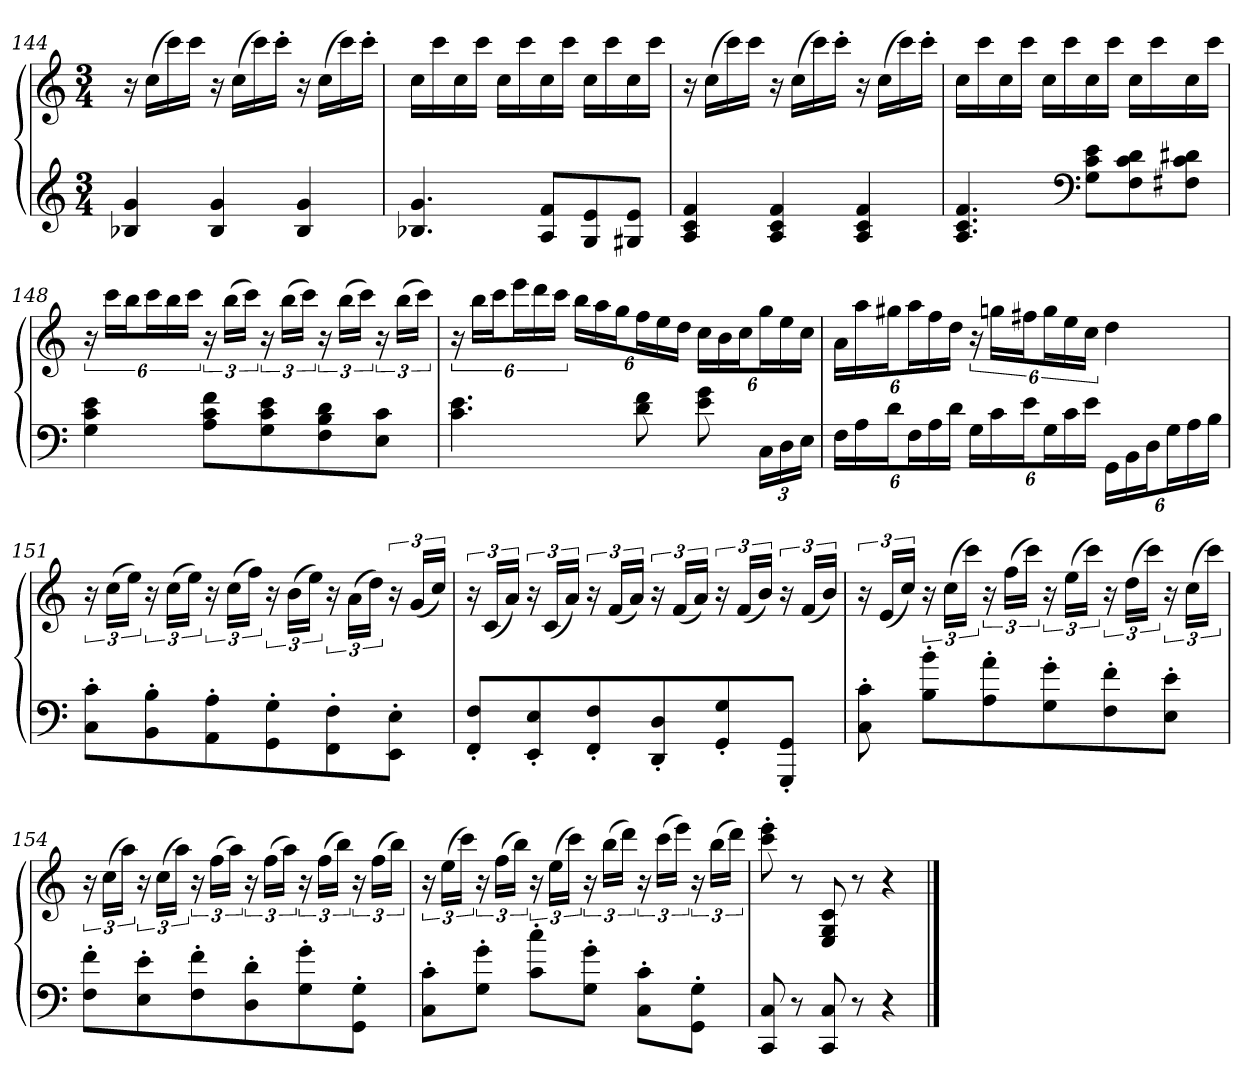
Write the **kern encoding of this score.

**kern	**kern
*part1	*part1
*staff2	*staff1
*clefG2	*clefG2
*k[]	*k[]
*C:	*C:
*M3/4	*M3/4
=144	=144
4B-X 4g	16r
.	(16ccLL
.	16ccc)
.	16cccJJ
4B- 4g	16r
.	(16ccLL
.	16ccc)
.	16ccc'JJ
4B- 4g	16r
.	(16ccLL
.	16ccc)
.	16ccc'JJ
=145	=145
4.B-X 4.g	16ccLL
.	16ccc
.	16cc
.	16cccJJ
.	16ccLL
.	16ccc
8A 8fL	16cc
.	16cccJJ
8G 8e	16ccLL
.	16ccc
8G#X 8eJ	16cc
.	16cccJJ
=146	=146
4A 4c 4f	16r
.	(16ccLL
.	16ccc)
.	16cccJJ
4A 4c 4f	16r
.	(16ccLL
.	16ccc)
.	16ccc'JJ
4A 4c 4f	16r
.	(16ccLL
.	16ccc)
.	16ccc'JJ
=147	=147
4.A 4.c 4.f	16ccLL
.	16ccc
.	16cc
.	16cccJJ
.	16ccLL
.	16ccc
*clefF4	*
8G 8c 8eL	16cc
.	16cccJJ
8F 8c 8d	16ccLL
.	16ccc
8F#X 8c 8d#XJ	16cc
.	16cccJJ
=148	=148
4G 4c 4e	24r
.	24cccLL
.	24bbJ
.	24cccL
.	24bb
.	24cccJJ
8A 8c 8fL	24r
.	(24bbLL
.	24cccJJ)
8G 8c 8e	24r
.	(24bbLL
.	24cccJJ)
8F 8B 8d	24r
.	(24bbLL
.	24cccJJ)
8E 8cJ	24r
.	(24bbLL
.	24cccJJ)
=149	=149
4.c 4.e	24r
.	24bbLL
.	24cccJ
.	24eeeL
.	24ddd
.	24cccJJ
.	24bbLL
.	24aa
.	24ggJ
8d 8f	24ffL
.	24ee
.	24ddJJ
8e 8g	24ccLL
.	24b
.	24ccJ
24CLL	24ggL
24D	24ee
24EJJ	24ccJJ
=150	=150
24FLL	24aLL
24A	24aa
24dJ	24gg#XJ
24FL	24aaL
24A	24ff
24dJJ	24ddJJ
24GLL	24r
24c	24ggnLL
24eJ	24ff#XJ
24GL	24ggL
24c	24ee
24eJJ	24ccJJ
24GGLL	4dd
24BB	.
24DJ	.
24GL	.
24A	.
24BJJ	.
=151	=151
8C' 8c'L	24r
.	(24ccLL
.	24eeJJ)
8BB' 8B'	24r
.	(24ccLL
.	24eeJJ)
8AA' 8A'	24r
.	(24ccLL
.	24ffJJ)
8GG' 8G'	24r
.	(24bLL
.	24eeJJ)
8FF' 8F'	24r
.	(24aLL
.	24ddJJ)
8EE' 8E'J	24r
.	(24gLL
.	24ccJJ)
=152	=152
8FF' 8F'L	24r
.	(24cLL
.	24aJJ)
8EE' 8E'	24r
.	(24cLL
.	24aJJ)
8FF' 8F'	24r
.	(24fLL
.	24aJJ)
8DD' 8D'	24r
.	(24fLL
.	24aJJ)
8GG' 8G'	24r
.	(24fLL
.	24bJJ)
8GGG' 8GG'J	24r
.	(24fLL
.	24bJJ)
=153	=153
8C' 8c'	24r
.	(24eLL
.	24ccJJ)
8B' 8b'L	24r
.	(24ccLL
.	24cccJJ)
8A' 8a'	24r
.	(24ffLL
.	24cccJJ)
8G' 8g'	24r
.	(24eeLL
.	24cccJJ)
8F' 8f'	24r
.	(24ddLL
.	24cccJJ)
8E' 8e'J	24r
.	(24ccLL
.	24cccJJ)
=154	=154
8F' 8f'L	24r
.	(24ccLL
.	24aaJJ)
8E' 8e'	24r
.	(24ccLL
.	24aaJJ)
8F' 8f'	24r
.	(24ffLL
.	24aaJJ)
8D' 8d'	24r
.	(24ffLL
.	24aaJJ)
8G' 8g'	24r
.	(24ffLL
.	24bbJJ)
8GG' 8G'J	24r
.	(24ffLL
.	24bbJJ)
=155	=155
8C' 8c'L	24r
.	(24eeLL
.	24cccJJ)
8G' 8g'J	24r
.	(24ffLL
.	24bbJJ)
8c' 8cc'L	24r
.	(24eeLL
.	24cccJJ)
8G' 8g'J	24r
.	(24bbLL
.	24dddJJ)
8C' 8c'L	24r
.	(24cccLL
.	24eeeJJ)
8GG' 8G'J	24r
.	(24bbLL
.	24dddJJ)
=156	=156
8CC 8C	8ccc' 8eee'
8r	8r
8CC 8C	8E 8G 8c
8r	8r
4r	4r
==	==
*-	*-
